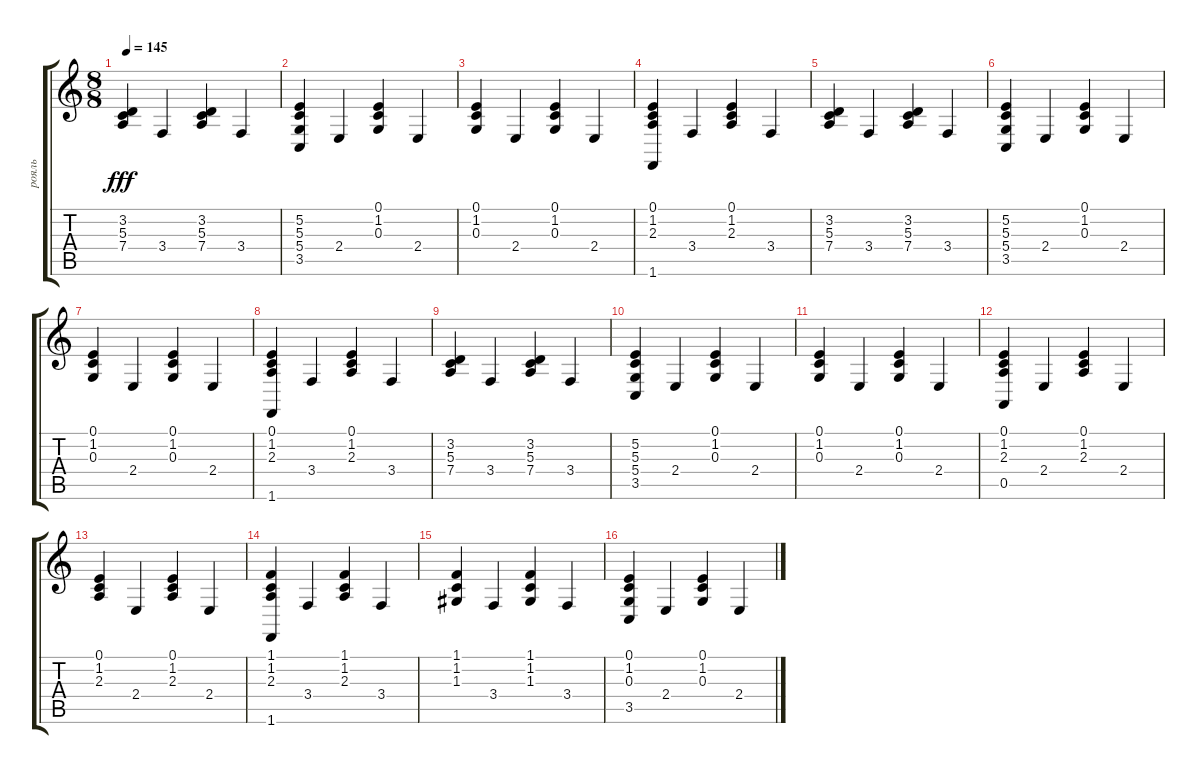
\track ("рояль" "рояль") {instrument brightacousticpiano}
\staff {score tabs}
\tuning (E4 B3 G3 D3 A2 E2) {hide}
\ts (8 8)
\tempo 145
\clef g2
\ks c
(3.2 5.3 7.4).4{dy fff} 3.4.4 (3.2 5.3 7.4).4 3.4.4 |
(5.2 5.3 5.4 3.5).4 2.4.4 (0.1 1.2 0.3).4 2.4.4 |
(0.1 1.2 0.3).4 2.4.4 (0.1 1.2 0.3).4 2.4.4 |
(0.1 1.2 2.3 1.6).4 3.4.4 (0.1 1.2 2.3).4 3.4.4 |
(3.2 5.3 7.4).4 3.4.4 (3.2 5.3 7.4).4 3.4.4 |
(5.2 5.3 5.4 3.5).4 2.4.4 (0.1 1.2 0.3).4 2.4.4 |
(0.1 1.2 0.3).4 2.4.4 (0.1 1.2 0.3).4 2.4.4 |
(0.1 1.2 2.3 1.6).4 3.4.4 (0.1 1.2 2.3).4 3.4.4 |
(3.2 5.3 7.4).4 3.4.4 (3.2 5.3 7.4).4 3.4.4 |
(5.2 5.3 5.4 3.5).4 2.4.4 (0.1 1.2 0.3).4 2.4.4 |
(0.1 1.2 0.3).4 2.4.4 (0.1 1.2 0.3).4 2.4.4 |
(0.1 1.2 2.3 0.5).4 2.4.4 (0.1 1.2 2.3).4 2.4.4 |
(0.1 1.2 2.3).4 2.4.4 (0.1 1.2 2.3).4 2.4.4 |
(1.1 1.2 2.3 1.6).4 3.4.4 (1.1 1.2 2.3).4 3.4.4 |
(1.1 1.2 1.3).4 3.4.4 (1.1 1.2 1.3).4 3.4.4 |
(0.1 1.2 0.3 3.5).4 2.4.4 (0.1 1.2 0.3).4 2.4.4
